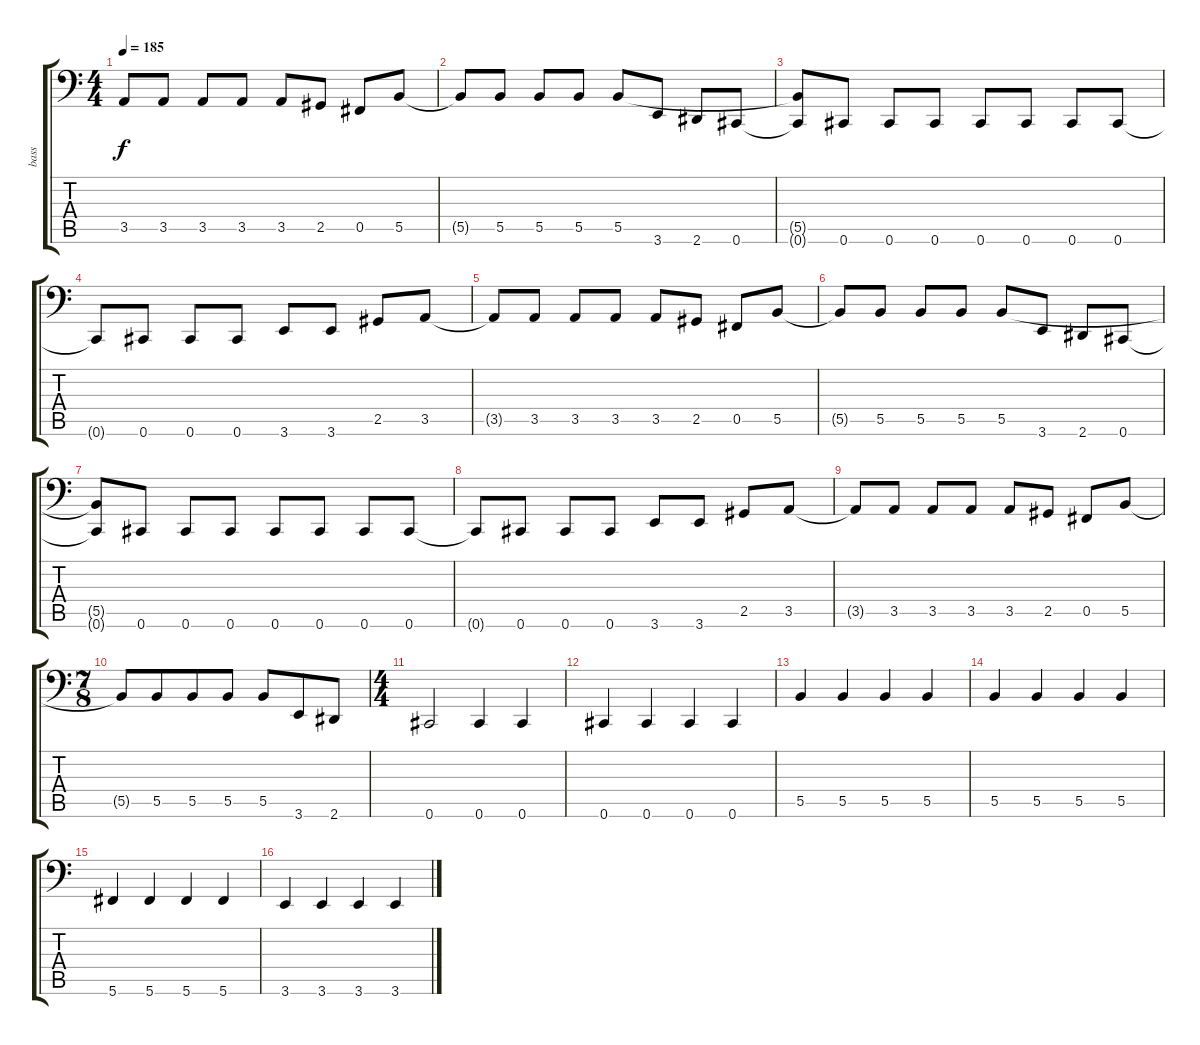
\track ("bass" "bass") {instrument electricbasspick}
\staff {score tabs}
\tuning (Db3 Ab2 E2 B1 Gb1 Db1) {hide}
\ts (4 4)
\tempo 185
\clef f4
\ks c
3.5{t}.8{dy f} 3.5.8 3.5.8 3.5.8 3.5.8 2.5.8 0.5.8 5.5.8 |
5.5{t}.8 5.5.8 5.5.8 5.5.8 5.5.8 3.6.8 2.6.8 0.6.8 |
(5.5{t} 0.6{t}).8 0.6.8 0.6.8 0.6.8 0.6.8 0.6.8 0.6.8 0.6.8 |
0.6{t}.8 0.6.8 0.6.8 0.6.8 3.6.8 3.6.8 2.5.8 3.5.8 |
3.5{t}.8 3.5.8 3.5.8 3.5.8 3.5.8 2.5.8 0.5.8 5.5.8 |
5.5{t}.8 5.5.8 5.5.8 5.5.8 5.5.8 3.6.8 2.6.8 0.6.8 |
(5.5{t} 0.6{t}).8 0.6.8 0.6.8 0.6.8 0.6.8 0.6.8 0.6.8 0.6.8 |
0.6{t}.8 0.6.8 0.6.8 0.6.8 3.6.8 3.6.8 2.5.8 3.5.8 |
3.5{t}.8 3.5.8 3.5.8 3.5.8 3.5.8 2.5.8 0.5.8 5.5.8 |
\ts (7 8)
5.5{t}.8 5.5.8 5.5.8 5.5.8 5.5.8 3.6.8 2.6.8 |
\ts (4 4)
0.6.2 0.6.4 0.6.4 |
0.6.4 0.6.4 0.6.4 0.6.4 |
5.5.4 5.5.4 5.5.4 5.5.4 |
5.5.4 5.5.4 5.5.4 5.5.4 |
5.6.4 5.6.4 5.6.4 5.6.4 |
3.6.4 3.6.4 3.6.4 3.6.4
